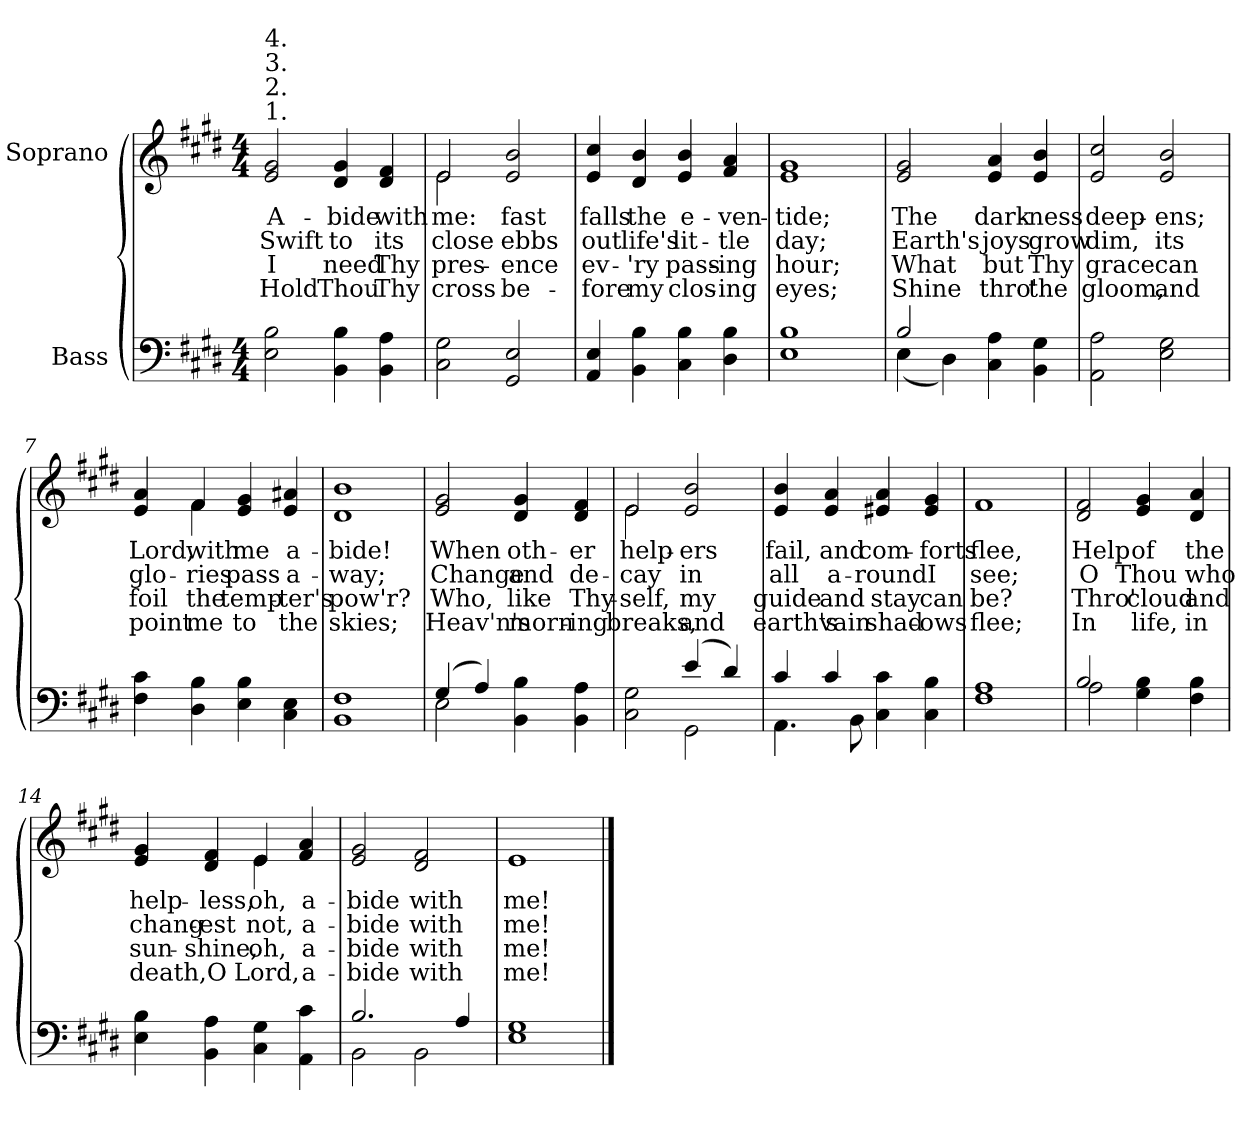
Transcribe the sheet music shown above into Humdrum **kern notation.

**kern	**kern	**text	**text	**text	**text
*part2	*part1	*part1	*part1	*part1	*part1
*staff2	*staff1	*staff1	*staff1	*staff1	*staff1
*I"Bass	*I"Soprano	*	*	*	*
*clefF4	*clefG2	*	*	*	*
*k[f#c#g#d#]	*k[f#c#g#d#]	*	*	*	*
*M4/4	*M4/4	*	*	*	*
=1	=1	=1	=1	=1	=1
!	!LO:TX:a:t=1.	!	!	!	!
!	!LO:TX:a:t=2.	!	!	!	!
!	!LO:TX:a:t=3.	!	!	!	!
!	!LO:TX:a:t=4.	!	!	!	!
!	!	!LO:LY:b	!LO:LY:b	!LO:LY:b	!LO:LY:b
2E\ 2B\	2e/ 2g#/	A-	Swift	I	Hold
!	!	!LO:LY:b	!LO:LY:b	!LO:LY:b	!LO:LY:b
4BB\ 4B\	4d#/ 4g#/	-bide	to	need	Thou
!	!	!LO:LY:b	!LO:LY:b	!LO:LY:b	!LO:LY:b
4BB\ 4A\	4d#/ 4f#/	with	its	Thy	Thy
=2	=2	=2	=2	=2	=2
!	!	!LO:LY:b	!LO:LY:b	!LO:LY:b	!LO:LY:b
*	*^	*	*	*	*
2C#\ 2G#\	2e/	2e\	me:	close	pres-	cross
!	!	!	!LO:LY:b	!LO:LY:b	!LO:LY:b	!LO:LY:b
2GG#/ 2E/	2e/ 2b/	2ryy	fast	ebbs	-ence	be-
=3	=3	=3	=3	=3	=3	=3
!	!	!	!LO:LY:b	!LO:LY:b	!LO:LY:b	!LO:LY:b
*	*v	*v	*	*	*	*
4AA/ 4E/	4e/ 4cc#/	falls	out	ev-	-fore
!	!	!LO:LY:b	!LO:LY:b	!LO:LY:b	!LO:LY:b
4BB\ 4B\	4d#/ 4b/	the	life's	-'ry	my
!	!	!LO:LY:b	!LO:LY:b	!LO:LY:b	!LO:LY:b
4C#\ 4B\	4e/ 4b/	e-	lit-	pass-	clos-
!	!	!LO:LY:b	!LO:LY:b	!LO:LY:b	!LO:LY:b
4D#\ 4B\	4f#/ 4a/	-ven-	-tle	-ing	-ing
=4	=4	=4	=4	=4	=4
!	!	!LO:LY:b	!LO:LY:b	!LO:LY:b	!LO:LY:b
1E 1B	1e 1g#	-tide;	day;	hour;	eyes;
=5	=5	=5	=5	=5	=5
*^	*	*	*	*	*
!	!	!	!LO:LY:b	!LO:LY:b	!LO:LY:b	!LO:LY:b
2B/	(<4E\	2e/ 2g#/	The	Earth's	What	Shine
.	4D#\)	.	.	.	.	.
!	!	!	!LO:LY:b	!LO:LY:b	!LO:LY:b	!LO:LY:b
4C#\ 4A\	2ryy	4e/ 4a/	dark-	joys	but	thro'
!	!	!	!LO:LY:b	!LO:LY:b	!LO:LY:b	!LO:LY:b
4BB\ 4G#\	.	4e/ 4b/	-ness	grow	Thy	the
*v	*v	*	*	*	*	*
=6	=6	=6	=6	=6	=6
!	!	!LO:LY:b	!LO:LY:b	!LO:LY:b	!LO:LY:b
2AA\ 2A\	2e/ 2cc#/	deep-	dim,	grace	gloom,
!	!	!LO:LY:b	!LO:LY:b	!LO:LY:b	!LO:LY:b
2E\ 2G#\	2e/ 2b/	-ens;	its	can	and
!!LO:LB:g=z
=7	=7	=7	=7	=7	=7
!	!	!LO:LY:b	!LO:LY:b	!LO:LY:b	!LO:LY:b
*	*^	*	*	*	*
4F#\ 4c#\	4e/ 4a/	4ryy	Lord,	glo-	foil	point
!	!	!	!LO:LY:b	!LO:LY:b	!LO:LY:b	!LO:LY:b
4D#\ 4B\	4f#/	4f#\	with	-ries	the	me
!	!	!	!LO:LY:b	!LO:LY:b	!LO:LY:b	!LO:LY:b
4E\ 4B\	4e/ 4g#/	2ryy	me	pass	temp-	to
!	!	!	!LO:LY:b	!LO:LY:b	!LO:LY:b	!LO:LY:b
4C#\ 4E\	4e/ 4a#X/	.	a-	a-	-ter's	the
*	*v	*v	*	*	*	*
=8	=8	=8	=8	=8	=8
!	!	!LO:LY:b	!LO:LY:b	!LO:LY:b	!LO:LY:b
1BB 1F#	1d# 1b	-bide!	-way;	pow'r?	skies;
=9	=9	=9	=9	=9	=9
*^	*	*	*	*	*
!	!	!	!LO:LY:b	!LO:LY:b	!LO:LY:b	!LO:LY:b
(>4G#/	2E\	2e/ 2g#/	When	Change	Who,	Heav'n's
4A/)	.	.	.	.	.	.
!	!	!	!LO:LY:b	!LO:LY:b	!LO:LY:b	!LO:LY:b
4BB\ 4B\	2ryy	4d#/ 4g#/	oth-	and	like	morn-
!	!	!	!LO:LY:b	!LO:LY:b	!LO:LY:b	!LO:LY:b
4BB\ 4A\	.	4d#/ 4f#/	-er	de-	Thy-	-ing
=10	=10	=10	=10	=10	=10	=10
!	!	!	!LO:LY:b	!LO:LY:b	!LO:LY:b	!LO:LY:b
*	*	*^	*	*	*	*
2C#\ 2G#\	2ryy	2e/	2e\	help-	-cay	-self,	breaks,
!	!	!	!	!LO:LY:b	!LO:LY:b	!LO:LY:b	!LO:LY:b
(>4e/	2GG#\	2e/ 2b/	2ryy	-ers	in	my	and
4d#/)	.	.	.	.	.	.	.
*	*	*v	*v	*	*	*	*
=11	=11	=11	=11	=11	=11	=11
!	!	!	!LO:LY:b	!LO:LY:b	!LO:LY:b	!LO:LY:b
4c#/	4.AA\	4e/ 4b/	fail,	all	guide	earth's
!	!	!	!LO:LY:b	!LO:LY:b	!LO:LY:b	!LO:LY:b
4c#/	.	4e/ 4a/	and	a-	and	vain
.	8BB\	.	.	.	.	.
!	!	!	!LO:LY:b	!LO:LY:b	!LO:LY:b	!LO:LY:b
4C#\ 4c#\	2ryy	4e#X/ 4a/	com-	-round	stay	shad-
!	!	!	!LO:LY:b	!LO:LY:b	!LO:LY:b	!LO:LY:b
4C#\ 4B\	.	4e#/ 4g#/	-forts	I	can	-ows
*v	*v	*	*	*	*	*
=12	=12	=12	=12	=12	=12
!	!	!LO:LY:b	!LO:LY:b	!LO:LY:b	!LO:LY:b
1F# 1A	1f#	flee,	see;	be?	flee;
!!LO:LB:g=z
=13	=13	=13	=13	=13	=13
*^	*	*	*	*	*
!	!	!	!LO:LY:b	!LO:LY:b	!LO:LY:b	!LO:LY:b
2B/	2A\	2d#/ 2f#/	Help	O	Thro'	In
!	!	!	!LO:LY:b	!LO:LY:b	!LO:LY:b	!LO:LY:b
4G#\ 4B\	2ryy	4e/ 4g#/	of	Thou	cloud	life,
!	!	!	!LO:LY:b	!LO:LY:b	!LO:LY:b	!LO:LY:b
4F#\ 4B\	.	4d#/ 4a/	the	who	and	in
*v	*v	*	*	*	*	*
=14	=14	=14	=14	=14	=14
!	!	!LO:LY:b	!LO:LY:b	!LO:LY:b	!LO:LY:b
*	*^	*	*	*	*
4E\ 4B\	4e/ 4g#/	2ryy	help-	chang-	sun-	death,
!	!	!	!LO:LY:b	!LO:LY:b	!LO:LY:b	!LO:LY:b
4BB\ 4A\	4d#/ 4f#/	.	-less,	-est	-shine,	O
!	!	!	!LO:LY:b	!LO:LY:b	!LO:LY:b	!LO:LY:b
4C#\ 4G#\	4e/	4e\	oh,	not,	oh,	Lord,
!	!	!	!LO:LY:b	!LO:LY:b	!LO:LY:b	!LO:LY:b
4AA\ 4c#\	4f#/ 4a/	4ryy	a-	a-	a-	a-
=15	=15	=15	=15	=15	=15	=15
*^	*	*	*	*	*	*
!	!	!	!	!LO:LY:b	!LO:LY:b	!LO:LY:b	!LO:LY:b
*	*	*v	*v	*	*	*	*
2.B/	2BB\	2e/ 2g#/	-bide	-bide	-bide	-bide
!	!	!	!LO:LY:b	!LO:LY:b	!LO:LY:b	!LO:LY:b
.	2BB\	2d#/ 2f#/	with	with	with	with
4A/	.	.	.	.	.	.
*v	*v	*	*	*	*	*
=16	=16	=16	=16	=16	=16
!	!	!LO:LY:b	!LO:LY:b	!LO:LY:b	!LO:LY:b
1E 1G#	1e	me!	me!	me!	me!
==	==	==	==	==	==
*-	*-	*-	*-	*-	*-
